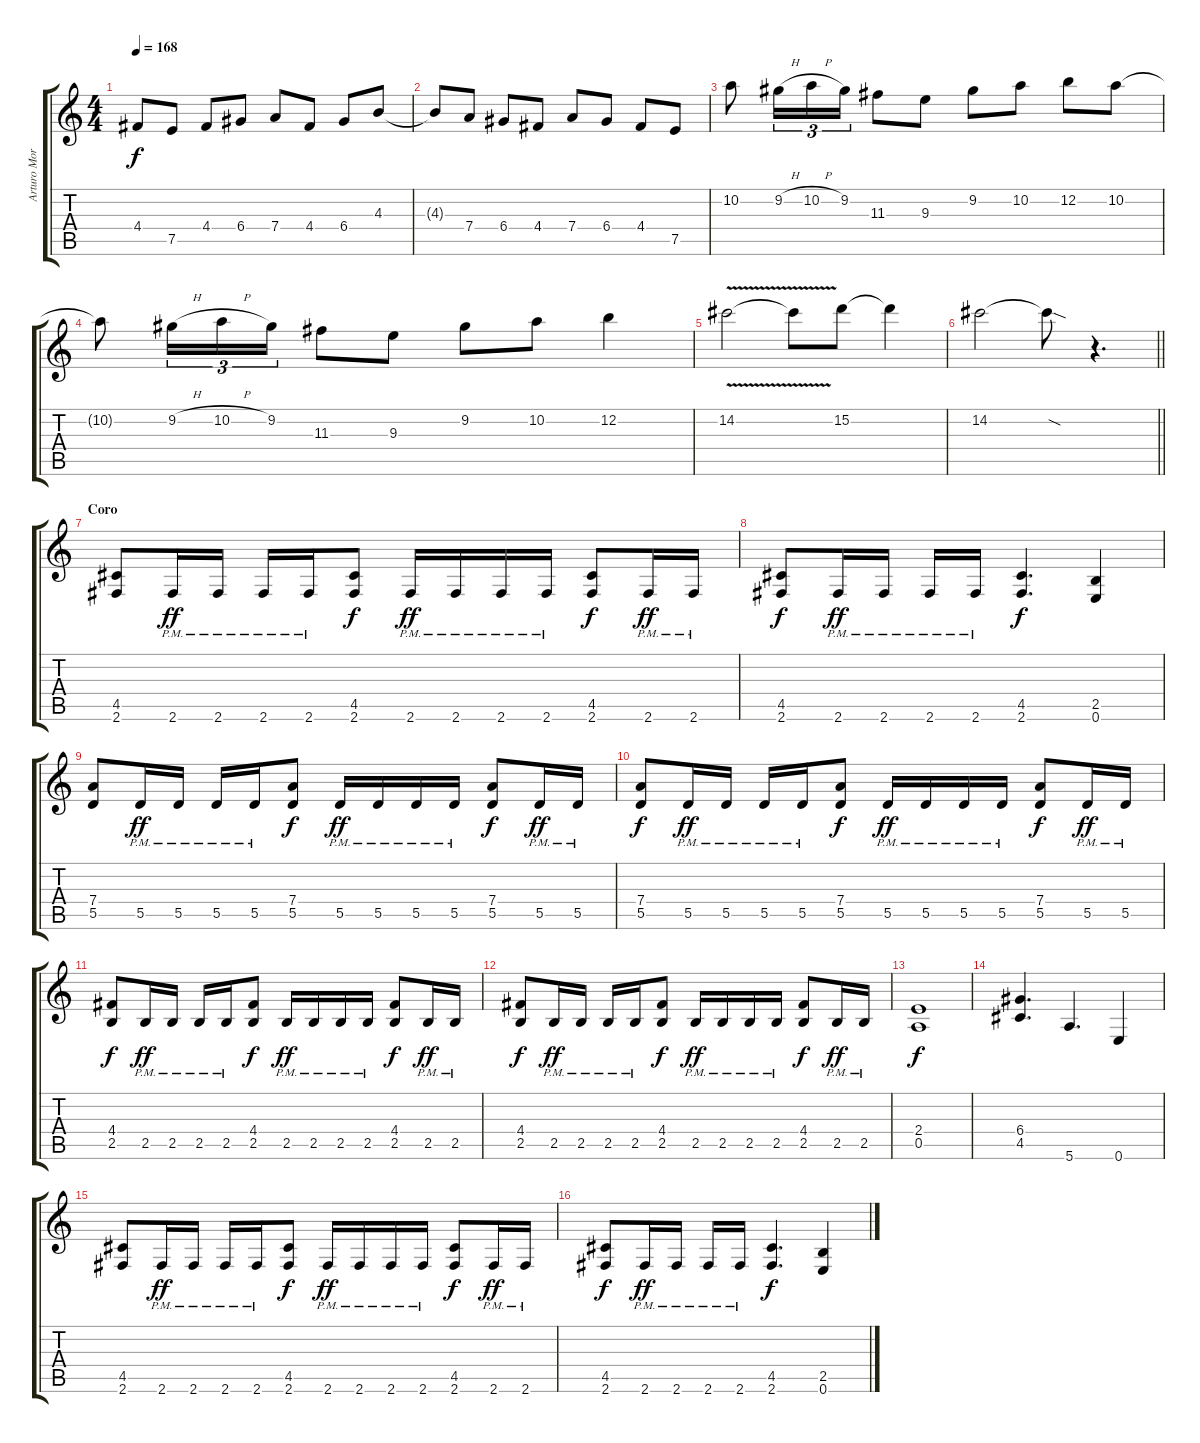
\track ("Arturo Morras" "Arturo Mor") {instrument distortionguitar}
\staff {score tabs}
\tuning (E4 B3 G3 D3 A2 E2) {hide}
\ts (4 4)
\tempo 168
\clef g2
\ks c
4.4.8{dy f} 7.5.8 4.4.8 6.4.8 7.4.8 4.4.8 6.4.8 4.3.8 |
4.3{t}.8 7.4.8 6.4.8 4.4.8 7.4.8 6.4.8 4.4.8 7.5.8 |
10.2.8 9.2{h}.16{tu (3 2)} 10.2{h}.16{tu (3 2)} 9.2.16{tu (3 2)} 11.3.8 9.3.8 9.2.8 10.2.8 12.2.8 10.2.8 |
10.2{t}.8 9.2{h}.16{tu (3 2)} 10.2{h}.16{tu (3 2)} 9.2.16{tu (3 2)} 11.3.8 9.3.8 9.2.8 10.2.8 12.2.4 |
14.2{v}.2 14.2{t}.8 15.2.8 15.2{t}.4 |
\barLineRight lightlight
14.2.2 14.2{sod t}.8 r.4{d} |
\section ("" "Coro")
(4.5 2.6).8 2.6{pm}.16{dy ff} 2.6{pm}.16 2.6{pm}.16 2.6{pm}.16 (4.5 2.6).8{dy f} 2.6{pm}.16{dy ff} 2.6{pm}.16 2.6{pm}.16 2.6{pm}.16 (4.5 2.6).8{dy f} 2.6{pm}.16{dy ff} 2.6{pm}.16 |
(4.5 2.6).8{dy f} 2.6{pm}.16{dy ff} 2.6{pm}.16 2.6{pm}.16 2.6{pm}.16 (4.5 2.6).4{d dy f} (2.5 0.6).4 |
(7.4 5.5).8 5.5{pm}.16{dy ff} 5.5{pm}.16 5.5{pm}.16 5.5{pm}.16 (7.4 5.5).8{dy f} 5.5{pm}.16{dy ff} 5.5{pm}.16 5.5{pm}.16 5.5{pm}.16 (7.4 5.5).8{dy f} 5.5{pm}.16{dy ff} 5.5{pm}.16 |
(7.4 5.5).8{dy f} 5.5{pm}.16{dy ff} 5.5{pm}.16 5.5{pm}.16 5.5{pm}.16 (7.4 5.5).8{dy f} 5.5{pm}.16{dy ff} 5.5{pm}.16 5.5{pm}.16 5.5{pm}.16 (7.4 5.5).8{dy f} 5.5{pm}.16{dy ff} 5.5{pm}.16 |
(4.4 2.5).8{dy f} 2.5{pm}.16{dy ff} 2.5{pm}.16 2.5{pm}.16 2.5{pm}.16 (4.4 2.5).8{dy f} 2.5{pm}.16{dy ff} 2.5{pm}.16 2.5{pm}.16 2.5{pm}.16 (4.4 2.5).8{dy f} 2.5{pm}.16{dy ff} 2.5{pm}.16 |
(4.4 2.5).8{dy f} 2.5{pm}.16{dy ff} 2.5{pm}.16 2.5{pm}.16 2.5{pm}.16 (4.4 2.5).8{dy f} 2.5{pm}.16{dy ff} 2.5{pm}.16 2.5{pm}.16 2.5{pm}.16 (4.4 2.5).8{dy f} 2.5{pm}.16{dy ff} 2.5{pm}.16 |
(2.4 0.5).1{dy f} |
(6.4 4.5).4{d} 5.6.4{d} 0.6.4 |
(4.5 2.6).8 2.6{pm}.16{dy ff} 2.6{pm}.16 2.6{pm}.16 2.6{pm}.16 (4.5 2.6).8{dy f} 2.6{pm}.16{dy ff} 2.6{pm}.16 2.6{pm}.16 2.6{pm}.16 (4.5 2.6).8{dy f} 2.6{pm}.16{dy ff} 2.6{pm}.16 |
(4.5 2.6).8{dy f} 2.6{pm}.16{dy ff} 2.6{pm}.16 2.6{pm}.16 2.6{pm}.16 (4.5 2.6).4{d dy f} (2.5 0.6).4
